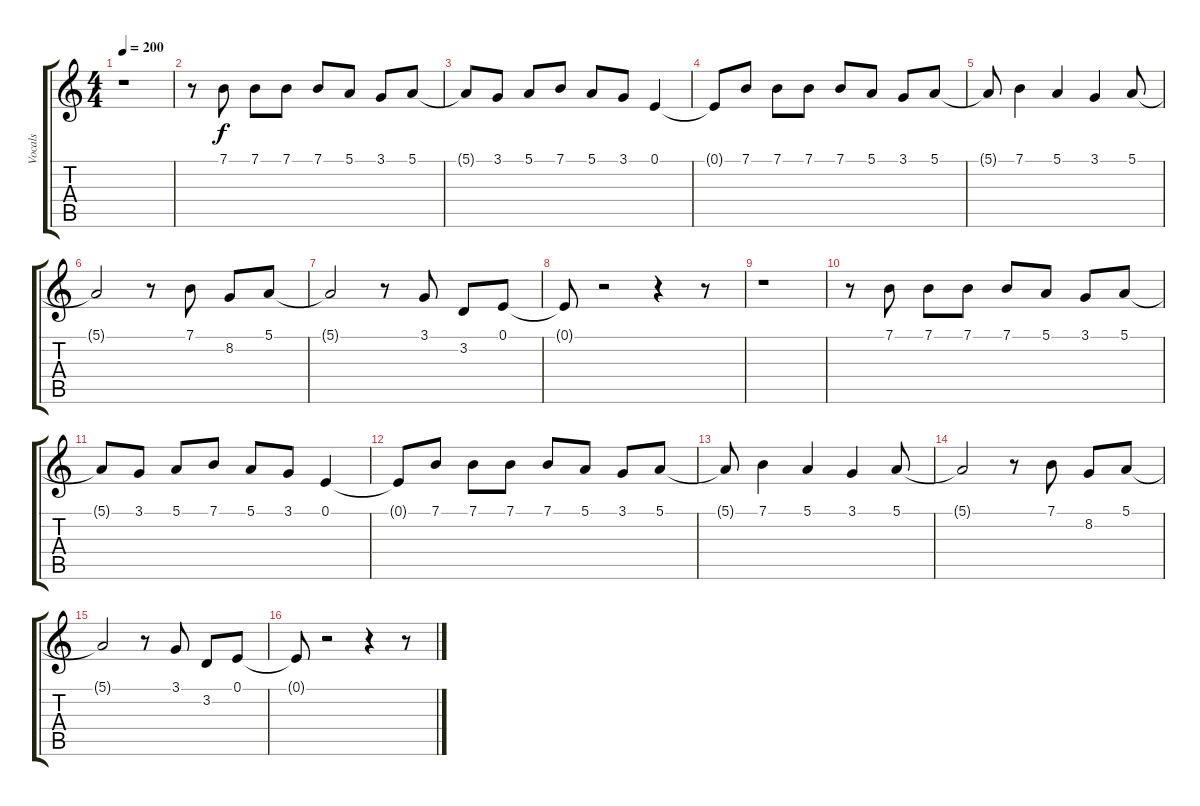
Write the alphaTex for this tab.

\track ("Vocals" "Vocals") {instrument lead6voice}
\staff {score tabs}
\tuning (E4 B3 G3 D3 A2 E2) {hide}
\ts (4 4)
\tempo 200
\clef g2
\ks c
r.1{dy f} |
r.8 7.1.8 7.1.8 7.1.8 7.1.8 5.1.8 3.1.8 5.1.8 |
5.1{t}.8 3.1.8 5.1.8 7.1.8 5.1.8 3.1.8 0.1.4 |
0.1{t}.8 7.1.8 7.1.8 7.1.8 7.1.8 5.1.8 3.1.8 5.1.8 |
5.1{t}.8 7.1.4 5.1.4 3.1.4 5.1.8 |
5.1{t}.2 r.8 7.1.8 8.2.8 5.1.8 |
5.1{t}.2 r.8 3.1.8 3.2.8 0.1.8 |
0.1{t}.8 r.2 r.4 r.8 |
r.1 |
r.8 7.1.8 7.1.8 7.1.8 7.1.8 5.1.8 3.1.8 5.1.8 |
5.1{t}.8 3.1.8 5.1.8 7.1.8 5.1.8 3.1.8 0.1.4 |
0.1{t}.8 7.1.8 7.1.8 7.1.8 7.1.8 5.1.8 3.1.8 5.1.8 |
5.1{t}.8 7.1.4 5.1.4 3.1.4 5.1.8 |
5.1{t}.2 r.8 7.1.8 8.2.8 5.1.8 |
5.1{t}.2 r.8 3.1.8 3.2.8 0.1.8 |
0.1{t}.8 r.2 r.4 r.8
